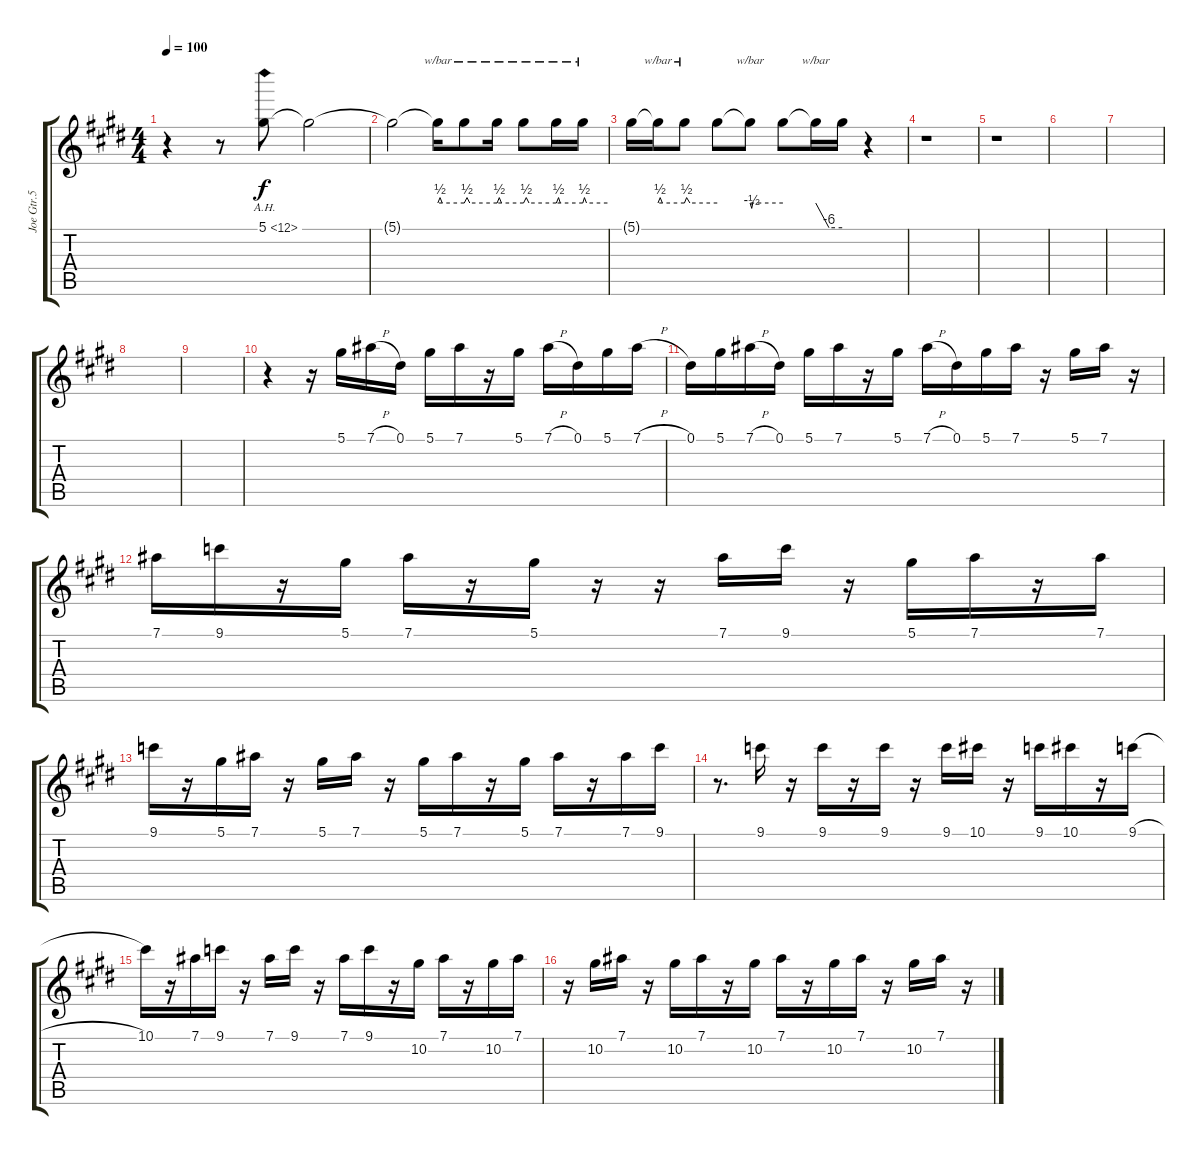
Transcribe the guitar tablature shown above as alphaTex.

\track ("Joe Gtr.5" "Joe Gtr.5") {instrument distortionguitar}
\staff {score tabs}
\tuning (Eb4 Bb3 Gb3 Db3 Ab2 Eb2) {hide}
\ts (4 4)
\tempo 100
\clef g2
\ks e
r.4{dy f} r.8 5.1{ah 7}.8 5.1{t}.2 |
5.1{t}.2 5.1{t}.16{tbe (custom default 0 0 5 2 10 0 60 0)} 5.1{t}.8{tbe (custom default 0 0 5 2 10 0 60 0)} 5.1{t}.16{tbe (custom default 0 0 5 2 10 0 60 0)} 5.1{t}.8{tbe (custom default 0 0 5 2 10 0 60 0)} 5.1{t}.16{tbe (custom default 0 0 5 2 9 0 60 0)} 5.1{t}.16{tbe (custom default 0 0 4 2 9 0 60 0)} |
5.1{t}.16 5.1{t}.16{tbe (custom default 0 0 5 2 10 0 60 0)} 5.1{t}.8{tbe (custom default 0 0 4 2 10 0 60 0)} 5.1{t}.8 5.1{t}.8{tbe (custom default 0 0 3 -2 5 0 60 0)} 5.1{t}.8 5.1{t}.16{tbe (custom default 0 0 30 -24 60 -24)} 5.1{t}.16 r.4 |
r.1 |
r.1 |
|
|
|
|
r.4 r.16 5.1.16 7.1{h}.16 0.1.16 5.1.16 7.1.16 r.16 5.1.16 7.1{h}.16 0.1.16 5.1.16 7.1{h}.16 |
0.1.16 5.1.16 7.1{h}.16 0.1.16 5.1.16 7.1.16 r.16 5.1.16 7.1{h}.16 0.1.16 5.1.16 7.1.16 r.16 5.1.16 7.1.16 r.16 |
7.1.16 9.1.16 r.16 5.1.16 7.1.16 r.16 5.1.16 r.16 r.16 7.1.16 9.1.16 r.16 5.1.16 7.1.16 r.16 7.1.16 |
9.1.16 r.16 5.1.16 7.1.16 r.16 5.1.16 7.1.16 r.16 5.1.16 7.1.16 r.16 5.1.16 7.1.16 r.16 7.1.16 9.1.16 |
r.8{d} 9.1.16 r.16 9.1.16 r.16 9.1.16 r.16 9.1.16 10.1.16 r.16 9.1.16 10.1.16 r.16 9.1{h}.16 |
10.1.16 r.16 7.1.16 9.1.16 r.16 7.1.16 9.1.16 r.16 7.1.16 9.1.16 r.16 10.2.16 7.1.16 r.16 10.2.16 7.1.16 |
r.16 10.2.16 7.1.16 r.16 10.2.16 7.1.16 r.16 10.2.16 7.1.16 r.16 10.2.16 7.1.16 r.16 10.2.16 7.1.16 r.16
